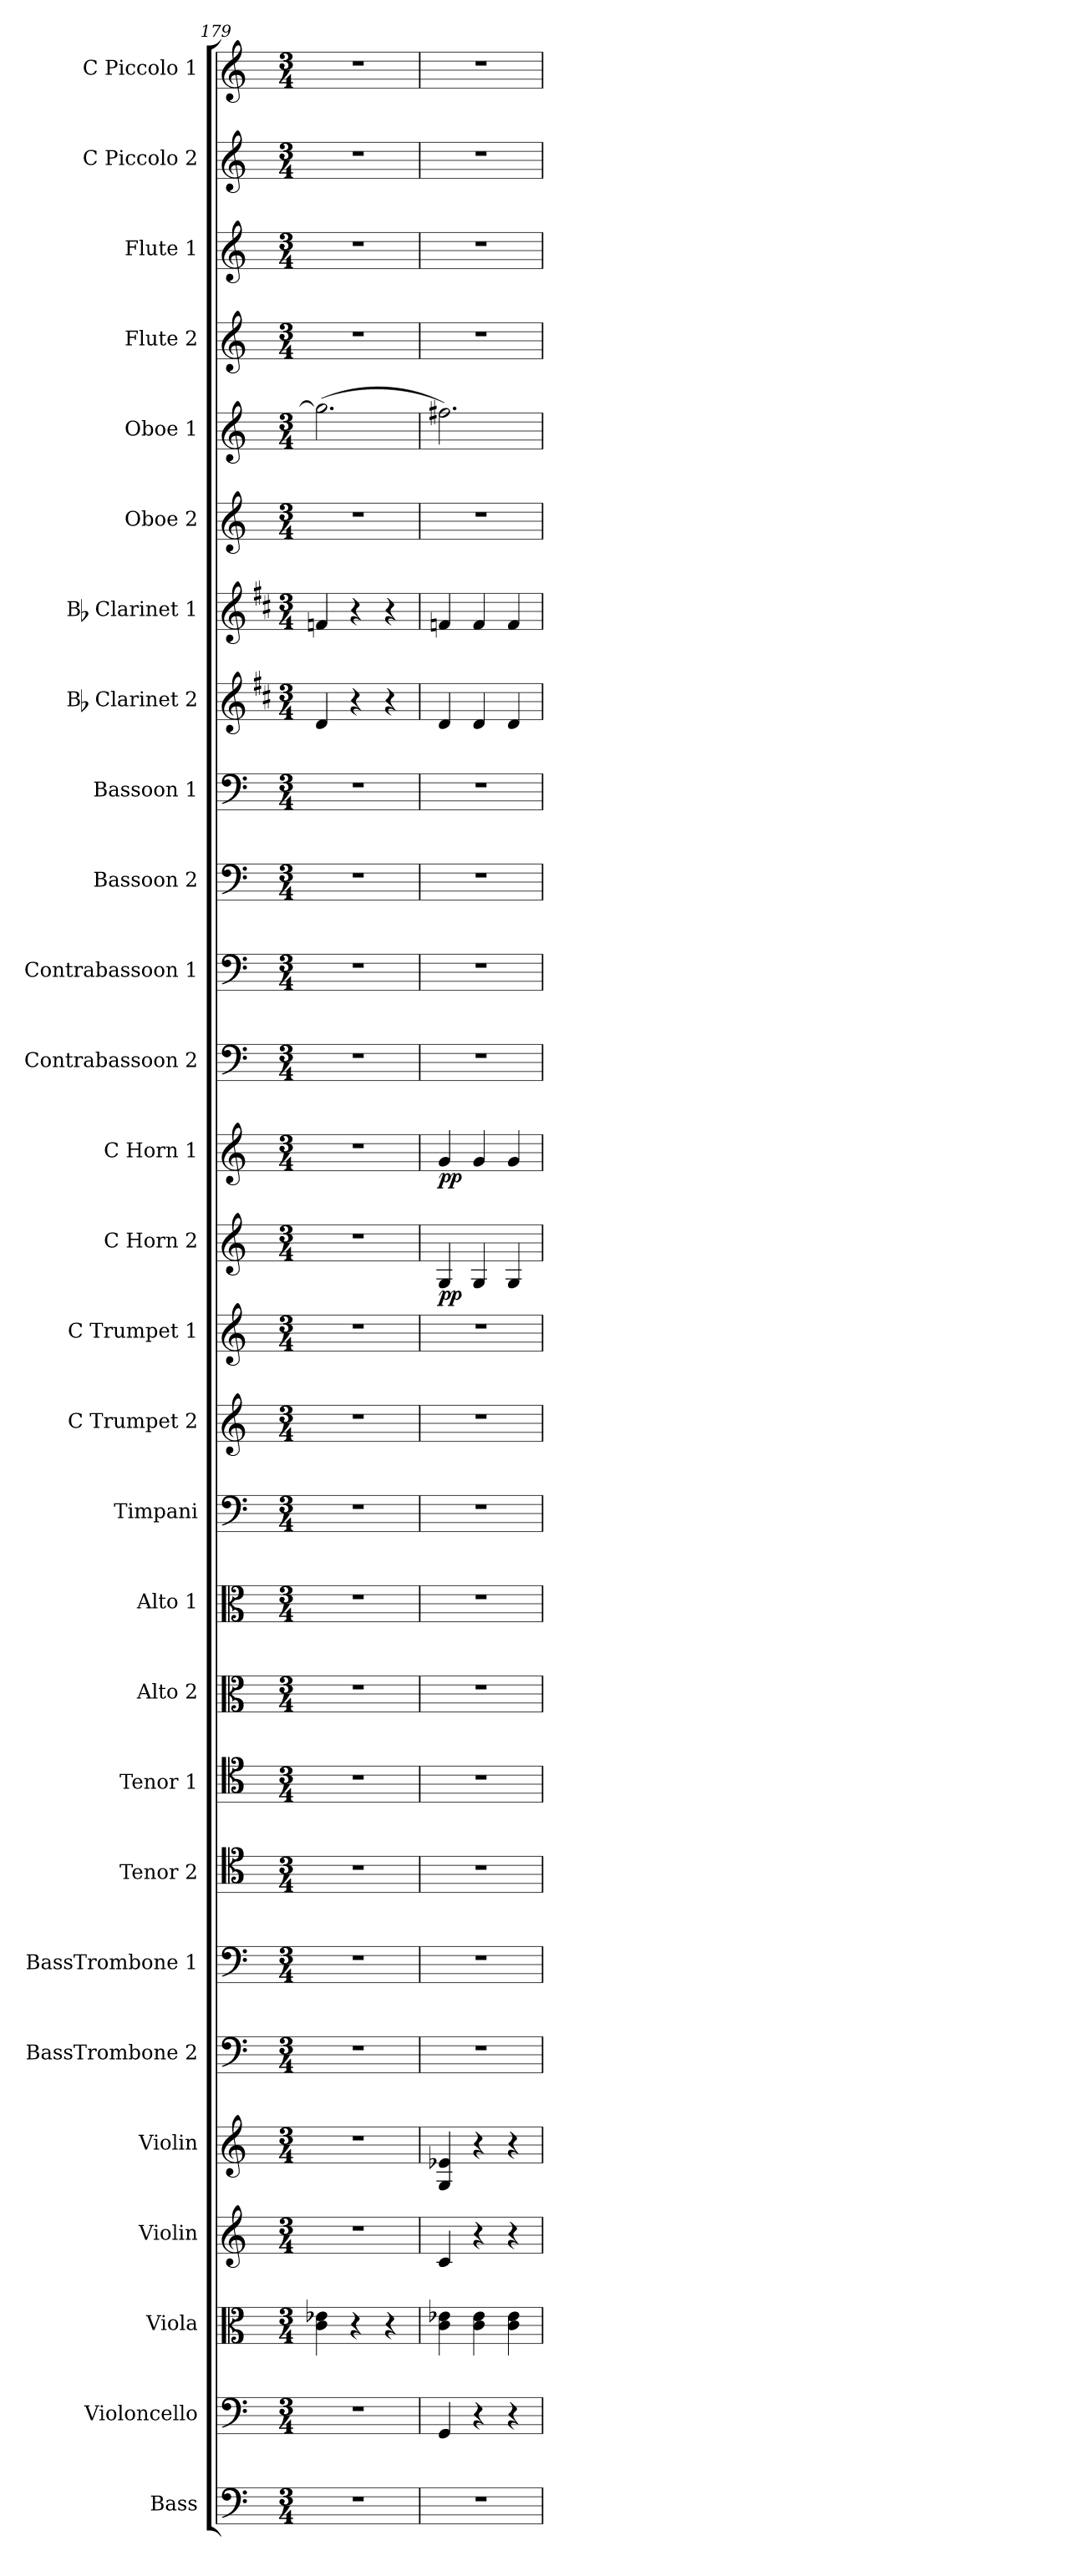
**kern	**kern	**kern	**kern	**kern	**kern	**kern	**kern	**kern	**kern	**kern	**kern	**kern	**kern	**kern	**dynam	**kern	**dynam	**kern	**kern	**kern	**kern	**kern	**kern	**kern	**kern	**kern	**kern	**kern	**kern
*part28	*part27	*part26	*part25	*part24	*part23	*part22	*part21	*part20	*part19	*part18	*part17	*part16	*part15	*part14	*part14	*part13	*part13	*part12	*part11	*part10	*part9	*part8	*part7	*part6	*part5	*part4	*part3	*part2	*part1
*staff28	*staff27	*staff26	*staff25	*staff24	*staff23	*staff22	*staff21	*staff20	*staff19	*staff18	*staff17	*staff16	*staff15	*staff14	*staff14	*staff13	*staff13	*staff12	*staff11	*staff10	*staff9	*staff8	*staff7	*staff6	*staff5	*staff4	*staff3	*staff2	*staff1
*I"Bass	*I"Violoncello	*I"Viola	*I"Violin	*I"Violin	*I"BassTrombone 2	*I"BassTrombone 1	*I"Tenor 2	*I"Tenor 1	*I"Alto 2	*I"Alto 1	*I"Timpani	*I"C Trumpet 2	*I"C Trumpet 1	*I"C Horn 2	*	*I"C Horn 1	*	*I"Contrabassoon 2	*I"Contrabassoon 1	*I"Bassoon 2	*I"Bassoon 1	*I"Bb Clarinet 2	*I"Bb Clarinet 1	*I"Oboe 2	*I"Oboe 1	*I"Flute 2	*I"Flute 1	*I"C Piccolo 2	*I"C Piccolo 1
*I'B	*I'Vc	*I'Vla	*I'Vln	*I'Vln	*I'BTrb 2	*I'BTrb 1	*I'T 2	*I'T 1	*I'A 2	*I'A 1	*I'Timp	*I'Tpt 2	*I'Tpt 1	*I'Hn 2	*	*I'Hn 1	*	*I'C Bsn 2	*I'C Bsn 1	*I'Bsn 2	*I'Bsn 1	*I'Cl 2	*I'Cl 1	*I'Ob 2	*I'Ob 1	*I'Fl 2	*I'Fl 1	*I'Picc 2	*I'Picc 1
*clefF4	*clefF4	*clefC3	*clefG2	*clefG2	*clefF4	*clefF4	*clefC4	*clefC4	*clefC3	*clefC3	*clefF4	*clefG2	*clefG2	*clefG2	*	*clefG2	*	*clefF4	*clefF4	*clefF4	*clefF4	*clefG2	*clefG2	*clefG2	*clefG2	*clefG2	*clefG2	*clefG2	*clefG2
*ITrd7c12	*	*	*	*	*	*	*	*	*	*	*	*	*	*ITrd7c12	*	*ITrd7c12	*	*ITrd7c12	*ITrd7c12	*	*	*ITrd1c2	*ITrd1c2	*	*	*	*	*ITrd-7c-12	*ITrd-7c-12
*k[]	*k[]	*k[]	*k[]	*k[]	*k[]	*k[]	*k[]	*k[]	*k[]	*k[]	*k[]	*k[]	*k[]	*k[]	*	*k[]	*	*k[]	*k[]	*k[]	*k[]	*k[]	*k[]	*k[]	*k[]	*k[]	*k[]	*k[]	*k[]
*M3/4	*M3/4	*M3/4	*M3/4	*M3/4	*M3/4	*M3/4	*M3/4	*M3/4	*M3/4	*M3/4	*M3/4	*M3/4	*M3/4	*M3/4	*	*M3/4	*	*M3/4	*M3/4	*M3/4	*M3/4	*M3/4	*M3/4	*M3/4	*M3/4	*M3/4	*M3/4	*M3/4	*M3/4
=179	=179	=179	=179	=179	=179	=179	=179	=179	=179	=179	=179	=179	=179	=179	=179	=179	=179	=179	=179	=179	=179	=179	=179	=179	=179	=179	=179	=179	=179
2.r	2.r	4c\ 4e-X\	2.r	2.r	2.r	2.r	2.r	2.r	2.r	2.r	2.r	2.r	2.r	2.r	.	2.r	.	2.r	2.r	2.r	2.r	4c/	4e-X/	2.r	(2.gg]	2.r	2.r	2.r	2.r
.	.	4r	.	.	.	.	.	.	.	.	.	.	.	.	.	.	.	.	.	.	.	4r	4r	.	.	.	.	.	.
.	.	4r	.	.	.	.	.	.	.	.	.	.	.	.	.	.	.	.	.	.	.	4r	4r	.	.	.	.	.	.
=180	=180	=180	=180	=180	=180	=180	=180	=180	=180	=180	=180	=180	=180	=180	=180	=180	=180	=180	=180	=180	=180	=180	=180	=180	=180	=180	=180	=180	=180
!	!	!	!	!	!	!	!	!	!	!	!	!	!	!	!LO:DY:b	!	!LO:DY:b	!	!	!	!	!	!	!	!	!	!	!	!
2.r	4GG	4c\ 4e-X\	4c	4G/ 4e-X/	2.r	2.r	2.r	2.r	2.r	2.r	2.r	2.r	2.r	4GG/	pp	4G/	pp	2.r	2.r	2.r	2.r	4c/	4e-X/	2.r	2.ff#X)	2.r	2.r	2.r	2.r
.	4r	4c\ 4e-\	4r	4r	.	.	.	.	.	.	.	.	.	4GG/	.	4G/	.	.	.	.	.	4c/	4e-/	.	.	.	.	.	.
.	4r	4c\ 4e-\	4r	4r	.	.	.	.	.	.	.	.	.	4GG/	.	4G/	.	.	.	.	.	4c/	4e-/	.	.	.	.	.	.
=	=	=	=	=	=	=	=	=	=	=	=	=	=	=	=	=	=	=	=	=	=	=	=	=	=	=	=	=	=
*-	*-	*-	*-	*-	*-	*-	*-	*-	*-	*-	*-	*-	*-	*-	*-	*-	*-	*-	*-	*-	*-	*-	*-	*-	*-	*-	*-	*-	*-
